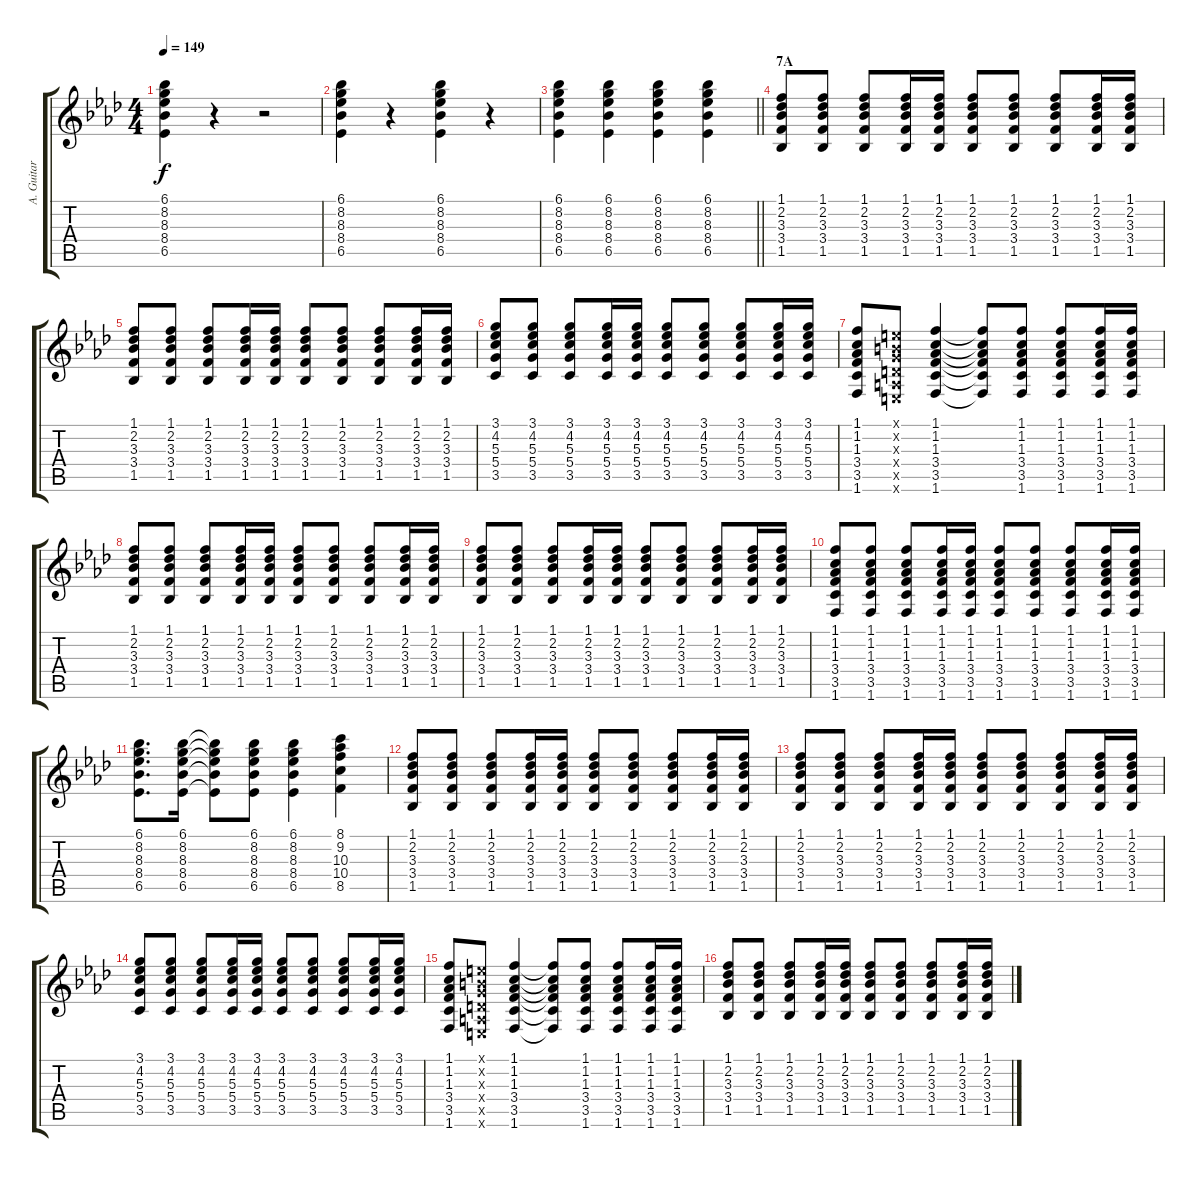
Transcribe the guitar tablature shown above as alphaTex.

\track ("A. Guitar " "A. Guitar ") {instrument acousticguitarsteel}
\staff {score tabs}
\tuning (E4 B3 G3 D3 A2 E2) {hide}
\ts (4 4)
\tempo 149
\clef g2
\ks ab
(6.1 8.2 8.3 8.4 6.5).4{dy f} r.4 r.2 |
(6.1 8.2 8.3 8.4 6.5).4 r.4 (6.1 8.2 8.3 8.4 6.5).4 r.4 |
\barLineRight lightlight
(6.1 8.2 8.3 8.4 6.5).4 (6.1 8.2 8.3 8.4 6.5).4 (6.1 8.2 8.3 8.4 6.5).4 (6.1 8.2 8.3 8.4 6.5).4 |
\section ("" "7A")
(1.1 2.2 3.3 3.4 1.5).8 (1.1 2.2 3.3 3.4 1.5).8 (1.1 2.2 3.3 3.4 1.5).8 (1.1 2.2 3.3 3.4 1.5).16 (1.1 2.2 3.3 3.4 1.5).16 (1.1 2.2 3.3 3.4 1.5).8 (1.1 2.2 3.3 3.4 1.5).8 (1.1 2.2 3.3 3.4 1.5).8 (1.1 2.2 3.3 3.4 1.5).16 (1.1 2.2 3.3 3.4 1.5).16 |
(1.1 2.2 3.3 3.4 1.5).8 (1.1 2.2 3.3 3.4 1.5).8 (1.1 2.2 3.3 3.4 1.5).8 (1.1 2.2 3.3 3.4 1.5).16 (1.1 2.2 3.3 3.4 1.5).16 (1.1 2.2 3.3 3.4 1.5).8 (1.1 2.2 3.3 3.4 1.5).8 (1.1 2.2 3.3 3.4 1.5).8 (1.1 2.2 3.3 3.4 1.5).16 (1.1 2.2 3.3 3.4 1.5).16 |
(3.1 4.2 5.3 5.4 3.5).8 (3.1 4.2 5.3 5.4 3.5).8 (3.1 4.2 5.3 5.4 3.5).8 (3.1 4.2 5.3 5.4 3.5).16 (3.1 4.2 5.3 5.4 3.5).16 (3.1 4.2 5.3 5.4 3.5).8 (3.1 4.2 5.3 5.4 3.5).8 (3.1 4.2 5.3 5.4 3.5).8 (3.1 4.2 5.3 5.4 3.5).16 (3.1 4.2 5.3 5.4 3.5).16 |
(1.1 1.2 1.3 3.4 3.5 1.6).8 (0.1{x} 0.2{x} 0.3{x} 0.4{x} 0.5{x} 0.6{x}).8 (1.1 1.2 1.3 3.4 3.5 1.6).4 (1.1{t} 1.2{t} 1.3{t} 3.4{t} 3.5{t} 1.6{t}).8 (1.1 1.2 1.3 3.4 3.5 1.6).8 (1.1 1.2 1.3 3.4 3.5 1.6).8 (1.1 1.2 1.3 3.4 3.5 1.6).16 (1.1 1.2 1.3 3.4 3.5 1.6).16 |
(1.1 2.2 3.3 3.4 1.5).8 (1.1 2.2 3.3 3.4 1.5).8 (1.1 2.2 3.3 3.4 1.5).8 (1.1 2.2 3.3 3.4 1.5).16 (1.1 2.2 3.3 3.4 1.5).16 (1.1 2.2 3.3 3.4 1.5).8 (1.1 2.2 3.3 3.4 1.5).8 (1.1 2.2 3.3 3.4 1.5).8 (1.1 2.2 3.3 3.4 1.5).16 (1.1 2.2 3.3 3.4 1.5).16 |
(1.1 2.2 3.3 3.4 1.5).8 (1.1 2.2 3.3 3.4 1.5).8 (1.1 2.2 3.3 3.4 1.5).8 (1.1 2.2 3.3 3.4 1.5).16 (1.1 2.2 3.3 3.4 1.5).16 (1.1 2.2 3.3 3.4 1.5).8 (1.1 2.2 3.3 3.4 1.5).8 (1.1 2.2 3.3 3.4 1.5).8 (1.1 2.2 3.3 3.4 1.5).16 (1.1 2.2 3.3 3.4 1.5).16 |
(1.1 1.2 1.3 3.4 3.5 1.6).8 (1.1 1.2 1.3 3.4 3.5 1.6).8 (1.1 1.2 1.3 3.4 3.5 1.6).8 (1.1 1.2 1.3 3.4 3.5 1.6).16 (1.1 1.2 1.3 3.4 3.5 1.6).16 (1.1 1.2 1.3 3.4 3.5 1.6).8 (1.1 1.2 1.3 3.4 3.5 1.6).8 (1.1 1.2 1.3 3.4 3.5 1.6).8 (1.1 1.2 1.3 3.4 3.5 1.6).16 (1.1 1.2 1.3 3.4 3.5 1.6).16 |
(6.1 8.2 8.3 8.4 6.5).8{d} (6.1 8.2 8.3 8.4 6.5).16 (6.1{t} 8.2{t} 8.3{t} 8.4{t} 6.5{t}).8 (6.1 8.2 8.3 8.4 6.5).8 (6.1 8.2 8.3 8.4 6.5).4 (8.1 9.2 10.3 10.4 8.5).4 |
(1.1 2.2 3.3 3.4 1.5).8 (1.1 2.2 3.3 3.4 1.5).8 (1.1 2.2 3.3 3.4 1.5).8 (1.1 2.2 3.3 3.4 1.5).16 (1.1 2.2 3.3 3.4 1.5).16 (1.1 2.2 3.3 3.4 1.5).8 (1.1 2.2 3.3 3.4 1.5).8 (1.1 2.2 3.3 3.4 1.5).8 (1.1 2.2 3.3 3.4 1.5).16 (1.1 2.2 3.3 3.4 1.5).16 |
(1.1 2.2 3.3 3.4 1.5).8 (1.1 2.2 3.3 3.4 1.5).8 (1.1 2.2 3.3 3.4 1.5).8 (1.1 2.2 3.3 3.4 1.5).16 (1.1 2.2 3.3 3.4 1.5).16 (1.1 2.2 3.3 3.4 1.5).8 (1.1 2.2 3.3 3.4 1.5).8 (1.1 2.2 3.3 3.4 1.5).8 (1.1 2.2 3.3 3.4 1.5).16 (1.1 2.2 3.3 3.4 1.5).16 |
(3.1 4.2 5.3 5.4 3.5).8 (3.1 4.2 5.3 5.4 3.5).8 (3.1 4.2 5.3 5.4 3.5).8 (3.1 4.2 5.3 5.4 3.5).16 (3.1 4.2 5.3 5.4 3.5).16 (3.1 4.2 5.3 5.4 3.5).8 (3.1 4.2 5.3 5.4 3.5).8 (3.1 4.2 5.3 5.4 3.5).8 (3.1 4.2 5.3 5.4 3.5).16 (3.1 4.2 5.3 5.4 3.5).16 |
(1.1 1.2 1.3 3.4 3.5 1.6).8 (0.1{x} 0.2{x} 0.3{x} 0.4{x} 0.5{x} 0.6{x}).8 (1.1 1.2 1.3 3.4 3.5 1.6).4 (1.1{t} 1.2{t} 1.3{t} 3.4{t} 3.5{t} 1.6{t}).8 (1.1 1.2 1.3 3.4 3.5 1.6).8 (1.1 1.2 1.3 3.4 3.5 1.6).8 (1.1 1.2 1.3 3.4 3.5 1.6).16 (1.1 1.2 1.3 3.4 3.5 1.6).16 |
(1.1 2.2 3.3 3.4 1.5).8 (1.1 2.2 3.3 3.4 1.5).8 (1.1 2.2 3.3 3.4 1.5).8 (1.1 2.2 3.3 3.4 1.5).16 (1.1 2.2 3.3 3.4 1.5).16 (1.1 2.2 3.3 3.4 1.5).8 (1.1 2.2 3.3 3.4 1.5).8 (1.1 2.2 3.3 3.4 1.5).8 (1.1 2.2 3.3 3.4 1.5).16 (1.1 2.2 3.3 3.4 1.5).16
